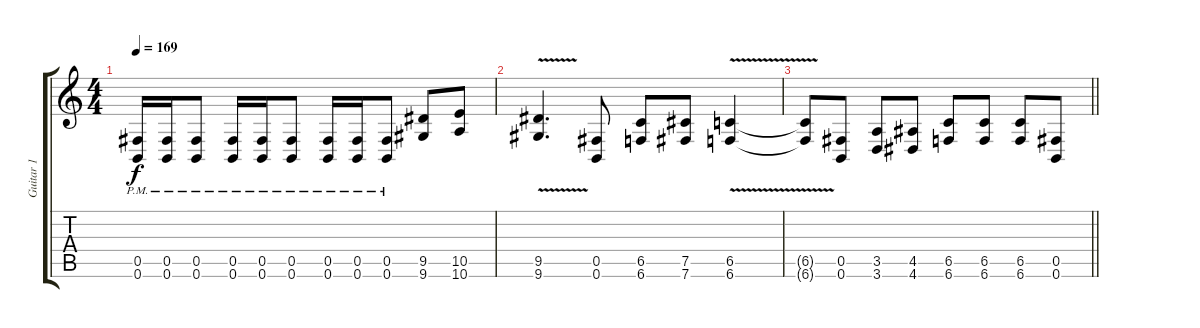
\track ("Guitar 1" "Guitar 1") {instrument distortionguitar}
\staff {score tabs}
\tuning (Db4 Ab3 E3 B2 Gb2 B1) {hide}
\ts (4 4)
\tempo 169
\clef g2
\ks c
(0.5{pm} 0.6{pm}).16{dy f} (0.5{pm} 0.6{pm}).16 (0.5{pm} 0.6{pm}).8 (0.5{pm} 0.6{pm}).16 (0.5{pm} 0.6{pm}).16 (0.5{pm} 0.6{pm}).8 (0.5{pm} 0.6{pm}).16 (0.5{pm} 0.6{pm}).16 (0.5{pm} 0.6{pm}).8 (9.5 9.6).8 (10.5 10.6).8 |
(9.5{v} 9.6{v}).4{d} (0.5 0.6).8 (6.5 6.6).8 (7.5 7.6).8 (6.5{v} 6.6{v}).4 |
\barLineRight lightlight
(6.5{t} 6.6{t}).8 (0.5 0.6).8 (3.5 3.6).8 (4.5 4.6).8 (6.5 6.6).8 (6.5 6.6).8 (6.5 6.6).8 (0.5 0.6).8
